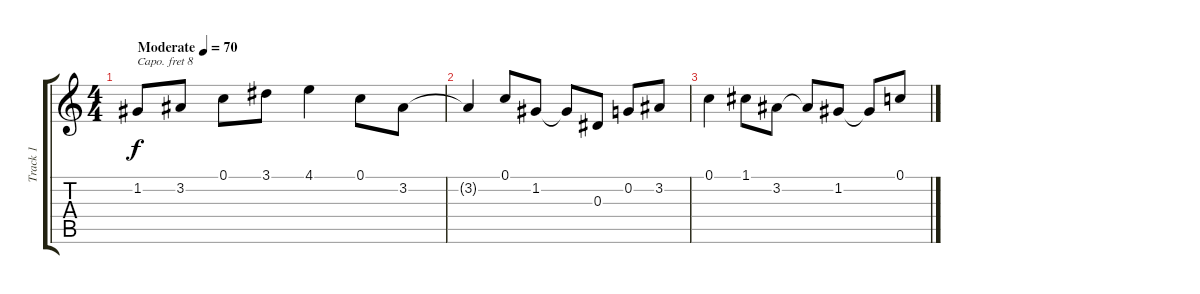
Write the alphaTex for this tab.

\track ("Track 1" "Track 1") {instrument acousticgrandpiano}
\staff {score tabs}
\capo 8
\tuning (E4 B3 G3 D3 A2 E2) {hide}
\ts (4 4)
\tempo (70 "Moderate")
\clef g2
\ks c
1.2.8{dy f instrument acousticgrandpiano} 3.2.8 0.1.8 3.1.8 4.1.4 0.1.8 3.2.8 |
3.2{t}.4 0.1.8 1.2.8 1.2{t}.8 0.3.8 0.2.8 3.2.8 |
0.1.4 1.1.8 3.2.8 3.2{t}.8 1.2.8 1.2{t}.8 0.1.8
